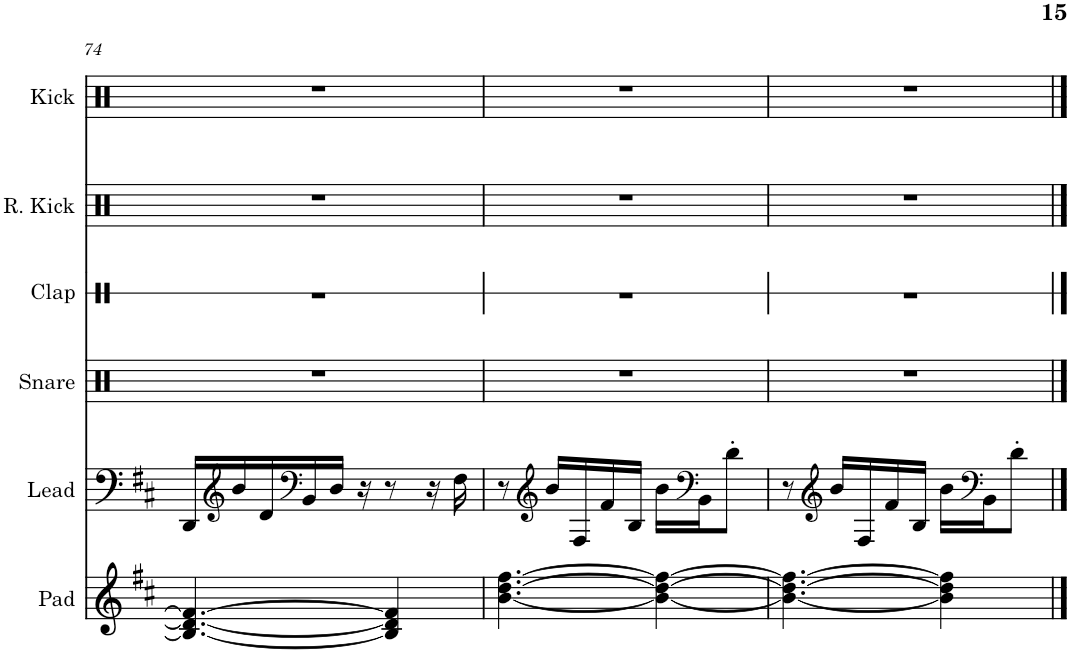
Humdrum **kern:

**kern	**kern	**kern	**kern	**kern	**kern
*part6	*part5	*part4	*part3	*part2	*part1
*staff6	*staff5	*staff4	*staff3	*staff2	*staff1
*I"Pad	*I"Lead	*I"Snare	*I"Clap	*I"Reverb Kick	*I"Kick
*I'Pad	*I'Lead	*I'Snare	*I'Clap	*I'R. Kick	*I'Kick
!!LO:PB:g=z
*clefG2	*clefF4	*clefX	*clefX	*clefX	*clefX
*k[f#c#]	*k[f#c#]	*k[f#c#]	*k[f#c#]	*k[f#c#]	*k[f#c#]
*M5/8	*M5/8	*M5/8	*M5/8	*M5/8	*M5/8
=74	=74	=74	=74	=74	=74
4.B/_ 4.d/_ 4.f#/_	16DD/LL	8%5r	8%5r	8%5r	8%5r
*	*clefG2	*	*	*	*
.	16b/	.	.	.	.
.	16d/	.	.	.	.
*	*clefF4	*	*	*	*
.	16BB/	.	.	.	.
.	16D/JJ	.	.	.	.
.	16r	.	.	.	.
4B/] 4d/] 4f#/]	8r	.	.	.	.
.	16r	.	.	.	.
.	16F#\	.	.	.	.
=75	=75	=75	=75	=75	=75
[4.b\ [4.dd\ [4.ff#\	8r	8%5r	8%5r	8%5r	8%5r
*	*clefG2	*	*	*	*
.	16b/LL	.	.	.	.
.	16F#/	.	.	.	.
.	16f#/	.	.	.	.
.	16B/JJ	.	.	.	.
4b\_ 4dd\_ 4ff#\_	16b\LL	.	.	.	.
*	*clefF4	*	*	*	*
.	16BB\J	.	.	.	.
.	8d'\J	.	.	.	.
=76	=76	=76	=76	=76	=76
4.b\_ 4.dd\_ 4.ff#\_	8r	8%5r	8%5r	8%5r	8%5r
*	*clefG2	*	*	*	*
.	16b/LL	.	.	.	.
.	16F#/	.	.	.	.
.	16f#/	.	.	.	.
.	16B/JJ	.	.	.	.
4b\] 4dd\] 4ff#\]	16b\LL	.	.	.	.
*	*clefF4	*	*	*	*
.	16BB\J	.	.	.	.
.	8d'\J	.	.	.	.
==	==	==	==	==	==
*-	*-	*-	*-	*-	*-
